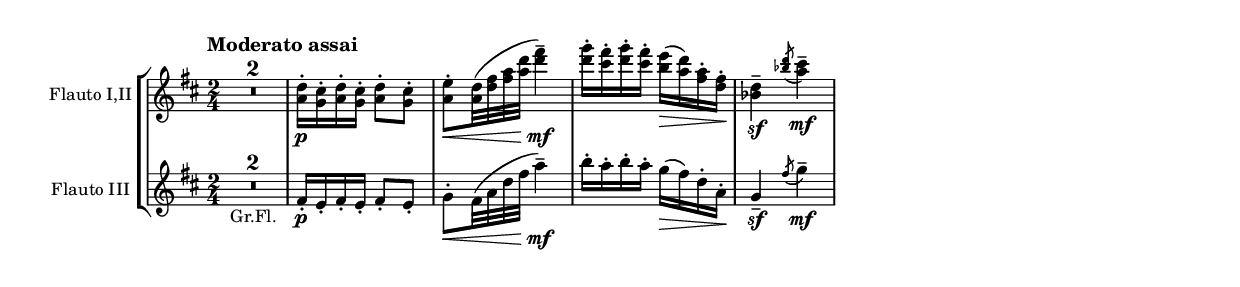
%% DO NOT EDIT this file manually; it was automatically
%% generated from the LilyPond Snippet Repository
%% (http://lsr.di.unimi.it).
%%
%% Make any changes in the LSR itself, or in
%% `Documentation/snippets/new/`, then run
%% `scripts/auxiliar/makelsr.pl`.
%%
%% This file is in the public domain.

\version "2.24.0"

\header {
  lsrtags = "headword"

  texidoc = "
Wind headword
"

  doctitle = "Wind headword"
} % begin verbatim


%% http://lsr.di.unimi.it/LSR/Item?id=833

% NR 2.whatever  Wind
% Tchaikovsky
% Nutcracker Suite, VII Dance of the Merlitons

#(set-global-staff-size 15)

\score {
  \new StaffGroup <<
    \new Staff \with { instrumentName = "Flauto I,II" }
    \relative c'' {
      \tweak padding 3.5 \tweak font-size 1 \tempo "Moderato assai"
      \key d \major
      \time 2/4
      \compressMMRests R2*2
      <d a>16-.\p <cis g>-. <d a>-. <cis g>-. <d a>8-. <cis g>-.
      <e a,>-.\< <d a>32( <fis d> <a fis> <d a> <fis d>4--)\mf
      <g d>16-. <fis cis>-. <g d>-. <fis cis>-.
      <e b>(\> <d a>) <a fis>-. <fis d>-.\!
      <d bes>4--\sf \acciaccatura {<d' bes>8} <cis a>4--\mf
    }
    \new Staff \with { instrumentName = "Flauto III" }
    \relative c' {
      \key d \major
      \time 2/4
      \compressMMRests R2*2_\markup{Gr.Fl.}
      fis16-.\p e-. fis-. e-. fis8-. e-.
      g8-.\< fis32( a d fis a4--)\mf
      b16-. a-. b-. a-. g(\> fis) d-. a-.\!
      g4--\sf \acciaccatura fis'8 g4--\mf
    }
  >>
}
